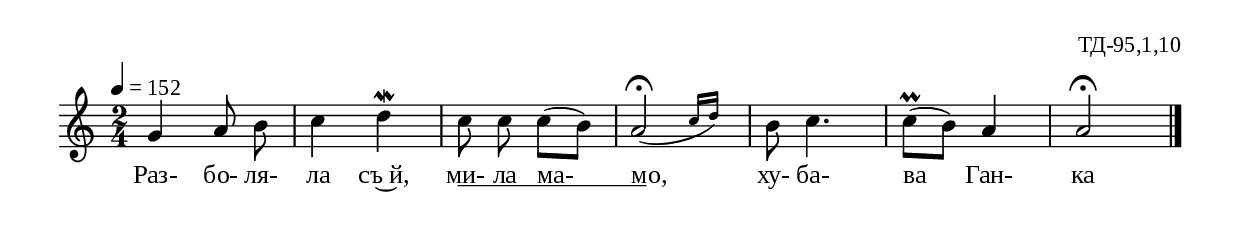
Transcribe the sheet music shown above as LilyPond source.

%{
TD_95_1_10
%}

\include "td-preamble.ly"

\score {
\relative c'' {
 \tempo 4 = 152
  \time 2/4
  g4 a8\noBeam b | c4 d\mordent | c8\noBeam c c8([ b]) | \afterGrace a2\fermata( { c16[ d])} | b8 c4. | c8\prall([ b]) a4 | a2\fermata
 \bar "|." 
}
\addlyrics { Раз- бо- ля- ла "съ~й," 
ми- \startTextSpan ла ма- мо, \stopTextSpan ху- ба- ва Ган- ка }
%
\layout {
  indent = #0
  line-width = 190\mm
  ragged-right=##f
\context {
      \Lyrics
      \consists "Text_spanner_engraver"
      \override TextSpanner #'direction = #DOWN
      \override TextSpanner #'style = #'line    
      \override TextSpanner #'outside-staff-priority = ##f
      \override TextSpanner #'padding = #0.2 % sets the distance of the line from the lyrics
      \override TextSpanner #'bound-details =
      #`((left . ((Y . 0)
                  (padding . 0)
                  (attach-dir . ,LEFT)))
         (left-broken . ((end-on-note . #t)))
         (right . ((Y . 0)
                   (padding . 0)
                   (attach-dir . ,RIGHT))))
    }
  
}
%
\midi { 
	\context {
		\Score
		tempoWholesPerMinute = #(ly:make-moment 152 4)
		}
	}
}
%
\header{
  opus = "ТД-95,1,10"
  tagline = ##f
}


